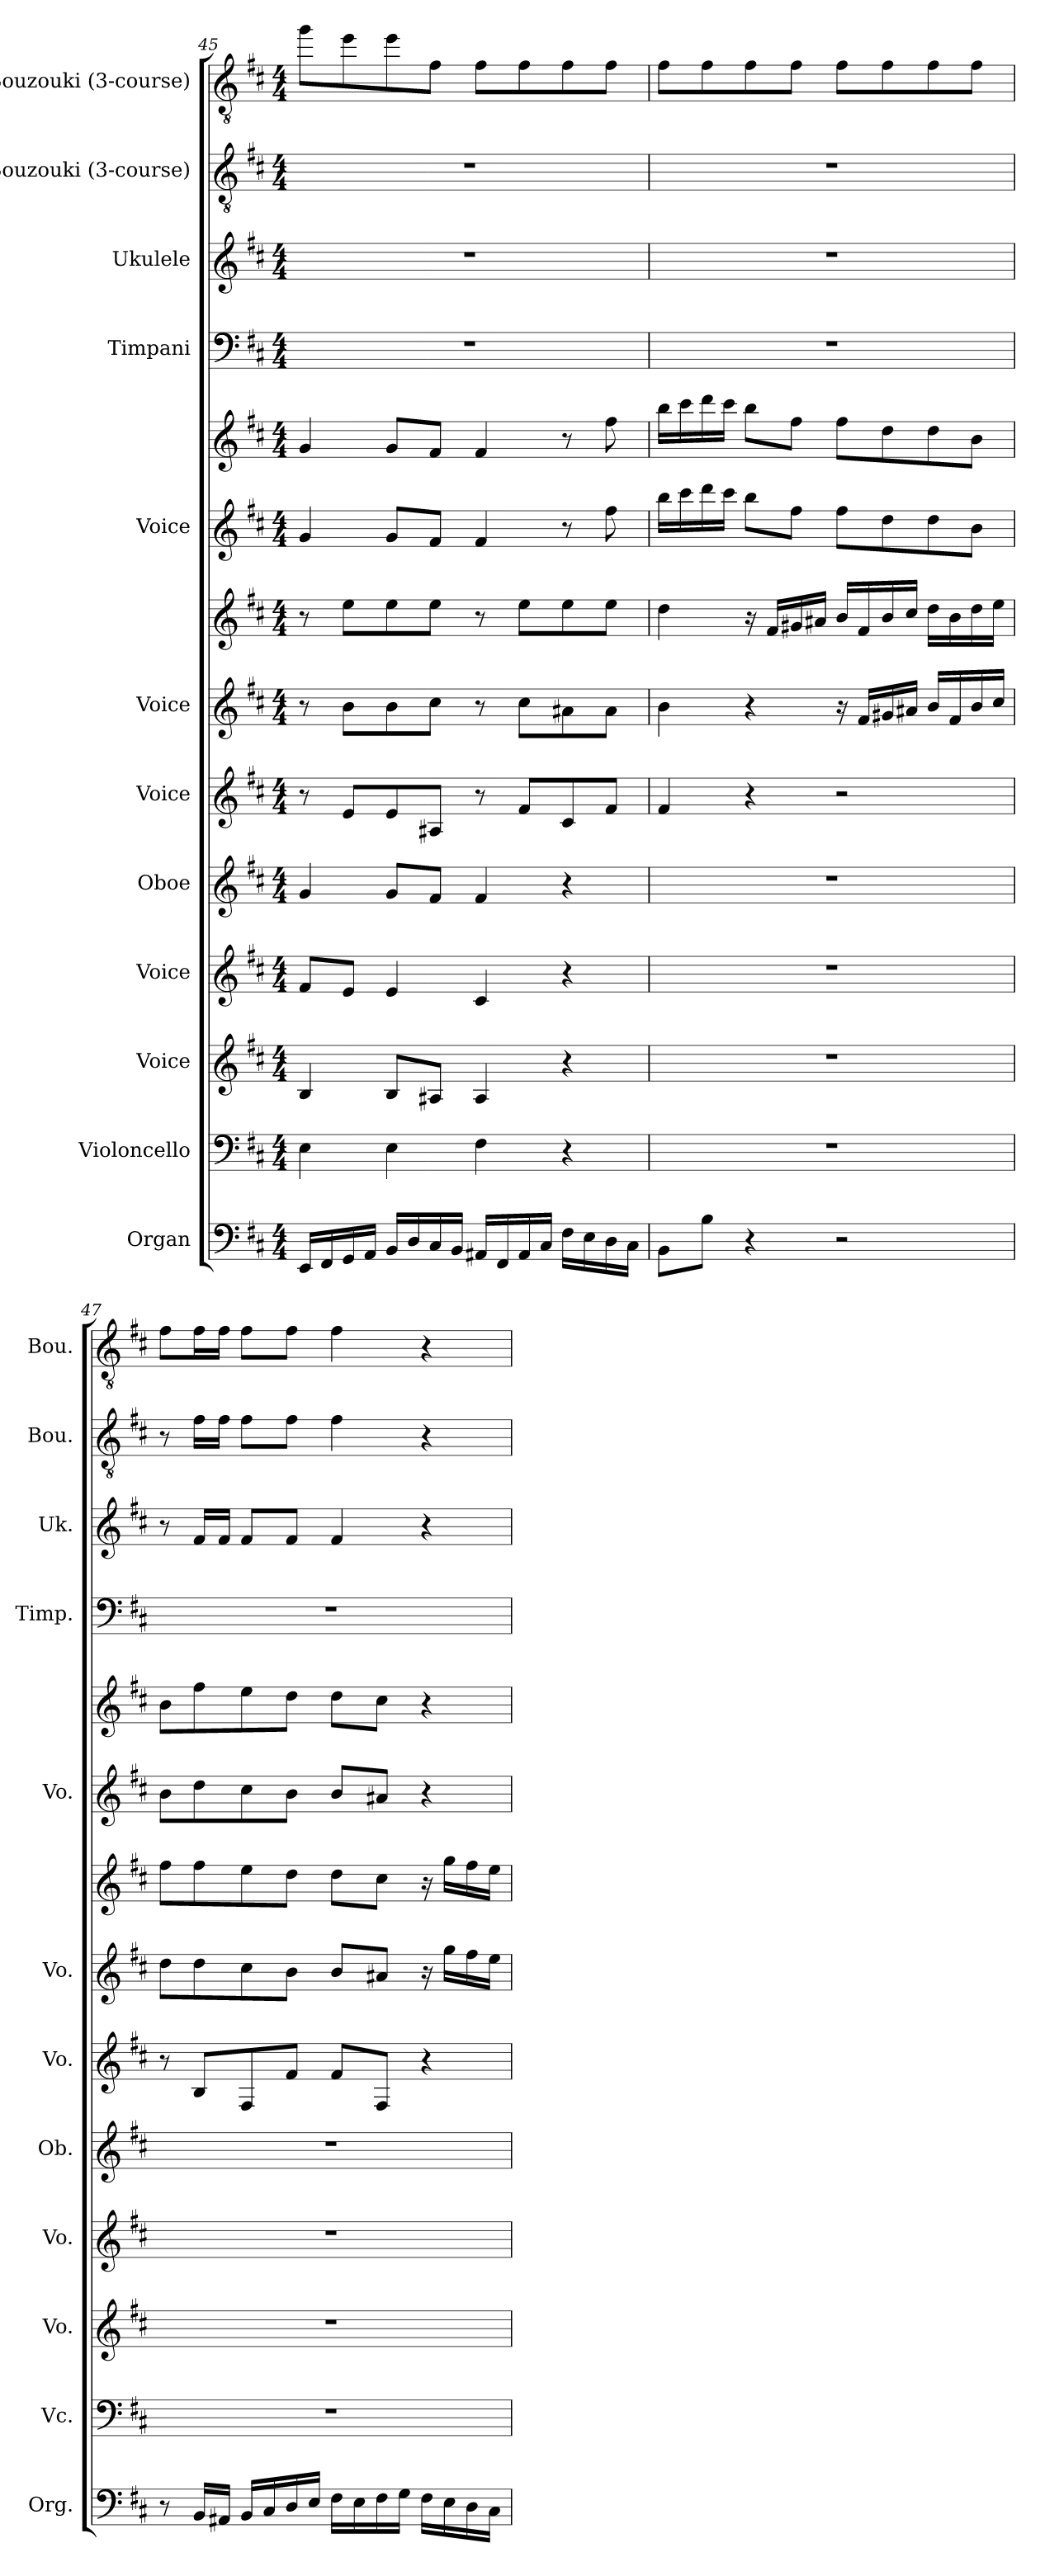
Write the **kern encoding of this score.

**kern	**kern	**kern	**kern	**kern	**kern	**kern	**kern	**kern	**kern	**kern	**kern	**kern	**kern
*part12	*part11	*part10	*part9	*part8	*part7	*part6	*part6	*part5	*part5	*part4	*part3	*part2	*part1
*staff14	*staff13	*staff12	*staff11	*staff10	*staff9	*staff8	*staff7	*staff6	*staff5	*staff4	*staff3	*staff2	*staff1
*I"Organ	*I"Violoncello	*I"Voice	*I"Voice	*I"Oboe	*I"Voice	*I"Voice	*	*I"Voice	*	*I"Timpani	*I"Ukulele	*I"Bouzouki (3-course)	*I"Bouzouki (3-course)
*I'Org.	*I'Vc.	*I'Vo.	*I'Vo.	*I'Ob.	*I'Vo.	*I'Vo.	*	*I'Vo.	*	*I'Timp.	*I'Uk.	*I'Bou.	*I'Bou.
!!LO:PB:g=z
*clefF4	*clefF4	*clefG2	*clefG2	*clefG2	*clefG2	*clefG2	*clefG2	*clefG2	*clefG2	*clefF4	*clefG2	*clefGv2	*clefGv2
*k[f#c#]	*k[f#c#]	*k[f#c#]	*k[f#c#]	*k[f#c#]	*k[f#c#]	*k[f#c#]	*k[f#c#]	*k[f#c#]	*k[f#c#]	*k[f#c#]	*k[f#c#]	*k[f#c#]	*k[f#c#]
*M4/4	*M4/4	*M4/4	*M4/4	*M4/4	*M4/4	*M4/4	*M4/4	*M4/4	*M4/4	*M4/4	*M4/4	*M4/4	*M4/4
=45	=45	=45	=45	=45	=45	=45	=45	=45	=45	=45	=45	=45	=45
16EE/LL	4E\	4B/	8f#/L	4g/	8r	8r	8r	4g/	4g/	1r	1r	1r	8gg\L
16FF#/	.	.	.	.	.	.	.	.	.	.	.	.	.
16GG/	.	.	8e/J	.	8e/L	8b\L	8ee\L	.	.	.	.	.	8ee\
16AA/JJ	.	.	.	.	.	.	.	.	.	.	.	.	.
16BB/LL	4E\	8B/L	4e/	8g/L	8e/	8b\	8ee\	8g/L	8g/L	.	.	.	8ee\
16D/	.	.	.	.	.	.	.	.	.	.	.	.	.
16C#/	.	8A#X/J	.	8f#/J	8A#X/J	8cc#\J	8ee\J	8f#/J	8f#/J	.	.	.	8f#\J
16BB/JJ	.	.	.	.	.	.	.	.	.	.	.	.	.
16AA#X/LL	4F#\	4A#/	4c#/	4f#/	8r	8r	8r	4f#/	4f#/	.	.	.	8f#\L
16FF#/	.	.	.	.	.	.	.	.	.	.	.	.	.
16AA#/	.	.	.	.	8f#/L	8cc#\L	8ee\L	.	.	.	.	.	8f#\
16C#/JJ	.	.	.	.	.	.	.	.	.	.	.	.	.
16F#\LL	4r	4r	4r	4r	8c#/	8a#X\	8ee\	8r	8r	.	.	.	8f#\
16E\	.	.	.	.	.	.	.	.	.	.	.	.	.
16D\	.	.	.	.	8f#/J	8a#\J	8ee\J	8ff#\	8ff#\	.	.	.	8f#\J
16C#\JJ	.	.	.	.	.	.	.	.	.	.	.	.	.
=46	=46	=46	=46	=46	=46	=46	=46	=46	=46	=46	=46	=46	=46
8BB\L	1r	1r	1r	1r	4f#/	4b\	4dd\	16bb\LL	16bb\LL	1r	1r	1r	8f#\L
.	.	.	.	.	.	.	.	16ccc#\	16ccc#\	.	.	.	.
8B\J	.	.	.	.	.	.	.	16ddd\	16ddd\	.	.	.	8f#\
.	.	.	.	.	.	.	.	16ccc#\JJ	16ccc#\JJ	.	.	.	.
4r	.	.	.	.	4r	4r	16r	8bb\L	8bb\L	.	.	.	8f#\
.	.	.	.	.	.	.	16f#/LL	.	.	.	.	.	.
.	.	.	.	.	.	.	16g#X/	8ff#\J	8ff#\J	.	.	.	8f#\J
.	.	.	.	.	.	.	16a#X/JJ	.	.	.	.	.	.
2r	.	.	.	.	2r	16r	16b/LL	8ff#\L	8ff#\L	.	.	.	8f#\L
.	.	.	.	.	.	16f#/LL	16f#/	.	.	.	.	.	.
.	.	.	.	.	.	16g#X/	16b/	8dd\	8dd\	.	.	.	8f#\
.	.	.	.	.	.	16a#X/JJ	16cc#/JJ	.	.	.	.	.	.
.	.	.	.	.	.	16b/LL	16dd\LL	8dd\	8dd\	.	.	.	8f#\
.	.	.	.	.	.	16f#/	16b\	.	.	.	.	.	.
.	.	.	.	.	.	16b/	16dd\	8b\J	8b\J	.	.	.	8f#\J
.	.	.	.	.	.	16cc#/JJ	16ee\JJ	.	.	.	.	.	.
!!LO:PB:g=z
=47	=47	=47	=47	=47	=47	=47	=47	=47	=47	=47	=47	=47	=47
8r	1r	1r	1r	1r	8r	8dd\L	8ff#\L	8b\L	8b\L	1r	8r	8r	8f#\L
16BB/LL	.	.	.	.	8B/L	8dd\	8ff#\	8dd\	8ff#\	.	16f#/LL	16f#\LL	16f#\L
16AA#X/JJ	.	.	.	.	.	.	.	.	.	.	16f#/JJ	16f#\JJ	16f#\JJ
16BB/LL	.	.	.	.	8F#/	8cc#\	8ee\	8cc#\	8ee\	.	8f#/L	8f#\L	8f#\L
16C#/	.	.	.	.	.	.	.	.	.	.	.	.	.
16D/	.	.	.	.	8f#/J	8b\J	8dd\J	8b\J	8dd\J	.	8f#/J	8f#\J	8f#\J
16E/JJ	.	.	.	.	.	.	.	.	.	.	.	.	.
16F#\LL	.	.	.	.	8f#/L	8b/L	8dd\L	8b/L	8dd\L	.	4f#/	4f#\	4f#\
16E\	.	.	.	.	.	.	.	.	.	.	.	.	.
16F#\	.	.	.	.	8F#/J	8a#X/J	8cc#\J	8a#X/J	8cc#\J	.	.	.	.
16G\JJ	.	.	.	.	.	.	.	.	.	.	.	.	.
16F#\LL	.	.	.	.	4r	16r	16r	4r	4r	.	4r	4r	4r
16E\	.	.	.	.	.	16gg\LL	16gg\LL	.	.	.	.	.	.
16D\	.	.	.	.	.	16ff#\	16ff#\	.	.	.	.	.	.
16C#\JJ	.	.	.	.	.	16ee\JJ	16ee\JJ	.	.	.	.	.	.
=	=	=	=	=	=	=	=	=	=	=	=	=	=
*-	*-	*-	*-	*-	*-	*-	*-	*-	*-	*-	*-	*-	*-
